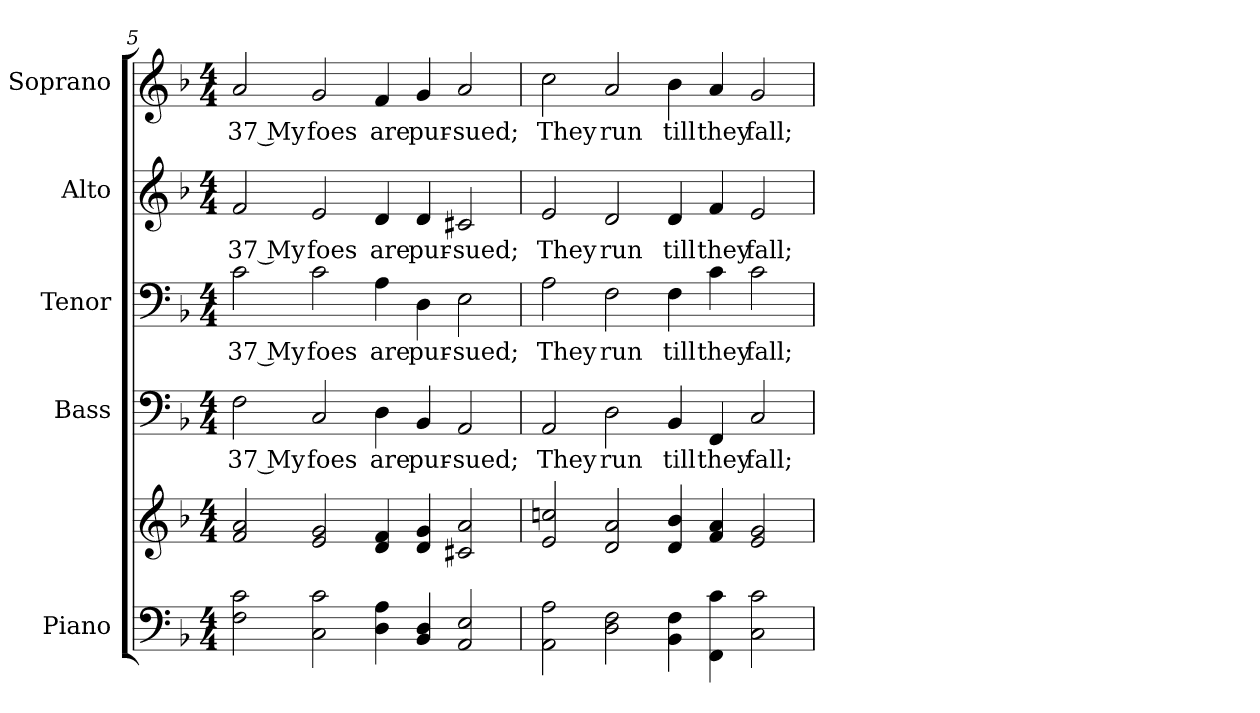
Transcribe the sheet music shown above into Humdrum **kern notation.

**kern	**kern	**kern	**text	**kern	**text	**kern	**text	**kern	**text
*part5	*part5	*part4	*part4	*part3	*part3	*part2	*part2	*part1	*part1
*staff6	*staff5	*staff4	*staff4	*staff3	*staff3	*staff2	*staff2	*staff1	*staff1
*I"Piano	*	*I"Bass	*	*I"Tenor	*	*I"Alto	*	*I"Soprano	*
*I'Pno.	*	*I'B.	*	*I'T.	*	*I'A.	*	*I'S.	*
!!LO:PB:g=z
*clefF4	*clefG2	*clefF4	*	*clefF4	*	*clefG2	*	*clefG2	*
*k[b-]	*k[b-]	*k[b-]	*	*k[b-]	*	*k[b-]	*	*k[b-]	*
*d:	*d:	*d:	*	*d:	*	*d:	*	*d:	*
*M4/4	*M4/4	*M4/4	*	*M4/4	*	*M4/4	*	*M4/4	*
=5	=5	=5	=5	=5	=5	=5	=5	=5	=5
!	!	!	!LO:LY:b:color=#000000	!	!	!	!	!	!
!	!	!	!	!	!LO:LY:b:color=#000000	!	!	!	!
!	!	!	!	!	!	!	!LO:LY:b:color=#000000	!	!
!	!	!	!	!	!	!	!	!	!LO:LY:b:color=#000000
2Fi\ 2ci	2fi/ 2ai	2Fi\	37 My	2ci\	37 My	2fi/	37 My	2ai/	37 My
!	!	!	!LO:LY:b:color=#000000	!	!	!	!	!	!
!	!	!	!	!	!LO:LY:b:color=#000000	!	!	!	!
!	!	!	!	!	!	!	!LO:LY:b:color=#000000	!	!
!	!	!	!	!	!	!	!	!	!LO:LY:b:color=#000000
2Ci\ 2ci	2ei/ 2gi	2Ci/	foes	2ci\	foes	2ei/	foes	2gi/	foes
!	!	!	!LO:LY:b:color=#000000	!	!	!	!	!	!
!	!	!	!	!	!LO:LY:b:color=#000000	!	!	!	!
!	!	!	!	!	!	!	!LO:LY:b:color=#000000	!	!
!	!	!	!	!	!	!	!	!	!LO:LY:b:color=#000000
4Di\ 4Ai	4di/ 4fi	4Di\	are	4Ai\	are	4di/	are	4fi/	are
!	!	!	!LO:LY:b:color=#000000	!	!	!	!	!	!
!	!	!	!	!	!LO:LY:b:color=#000000	!	!	!	!
!	!	!	!	!	!	!	!LO:LY:b:color=#000000	!	!
!	!	!	!	!	!	!	!	!	!LO:LY:b:color=#000000
4BB-i/ 4Di	4di/ 4gi	4BB-i/	pur-	4Di\	pur-	4di/	pur-	4gi/	pur-
!	!	!	!LO:LY:b:color=#000000	!	!	!	!	!	!
!	!	!	!	!	!LO:LY:b:color=#000000	!	!	!	!
!	!	!	!	!	!	!	!LO:LY:b:color=#000000	!	!
!	!	!	!	!	!	!	!	!	!LO:LY:b:color=#000000
2AAi/ 2Ei	2c#Xi/ 2ai	2AAi/	-sued;	2Ei\	-sued;	2c#Xi/	-sued;	2ai/	-sued;
=6	=6	=6	=6	=6	=6	=6	=6	=6	=6
!	!	!	!LO:LY:b:color=#000000	!	!	!	!	!	!
!	!	!	!	!	!LO:LY:b:color=#000000	!	!	!	!
!	!	!	!	!	!	!	!LO:LY:b:color=#000000	!	!
!	!	!	!	!	!	!	!	!	!LO:LY:b:color=#000000
2AAi\ 2Ai	2ei/ 2ccni	2AAi/	They	2Ai\	They	2ei/	They	2cci\	They
!	!	!	!LO:LY:b:color=#000000	!	!	!	!	!	!
!	!	!	!	!	!LO:LY:b:color=#000000	!	!	!	!
!	!	!	!	!	!	!	!LO:LY:b:color=#000000	!	!
!	!	!	!	!	!	!	!	!	!LO:LY:b:color=#000000
2Di\ 2Fi	2di/ 2ai	2Di\	run	2Fi\	run	2di/	run	2ai/	run
!	!	!	!LO:LY:b:color=#000000	!	!	!	!	!	!
!	!	!	!	!	!LO:LY:b:color=#000000	!	!	!	!
!	!	!	!	!	!	!	!LO:LY:b:color=#000000	!	!
!	!	!	!	!	!	!	!	!	!LO:LY:b:color=#000000
4BB-i\ 4Fi	4di/ 4b-i	4BB-i/	till	4Fi\	till	4di/	till	4b-i\	till
!	!	!	!LO:LY:b:color=#000000	!	!	!	!	!	!
!	!	!	!	!	!LO:LY:b:color=#000000	!	!	!	!
!	!	!	!	!	!	!	!LO:LY:b:color=#000000	!	!
!	!	!	!	!	!	!	!	!	!LO:LY:b:color=#000000
4FFi\ 4ci	4fi/ 4ai	4FFi/	they	4ci\	they	4fi/	they	4ai/	they
!	!	!	!LO:LY:b:color=#000000	!	!	!	!	!	!
!	!	!	!	!	!LO:LY:b:color=#000000	!	!	!	!
!	!	!	!	!	!	!	!LO:LY:b:color=#000000	!	!
!	!	!	!	!	!	!	!	!	!LO:LY:b:color=#000000
2Ci\ 2ci	2ei/ 2gi	2Ci/	fall;	2ci\	fall;	2ei/	fall;	2gi/	fall;
=	=	=	=	=	=	=	=	=	=
*-	*-	*-	*-	*-	*-	*-	*-	*-	*-
